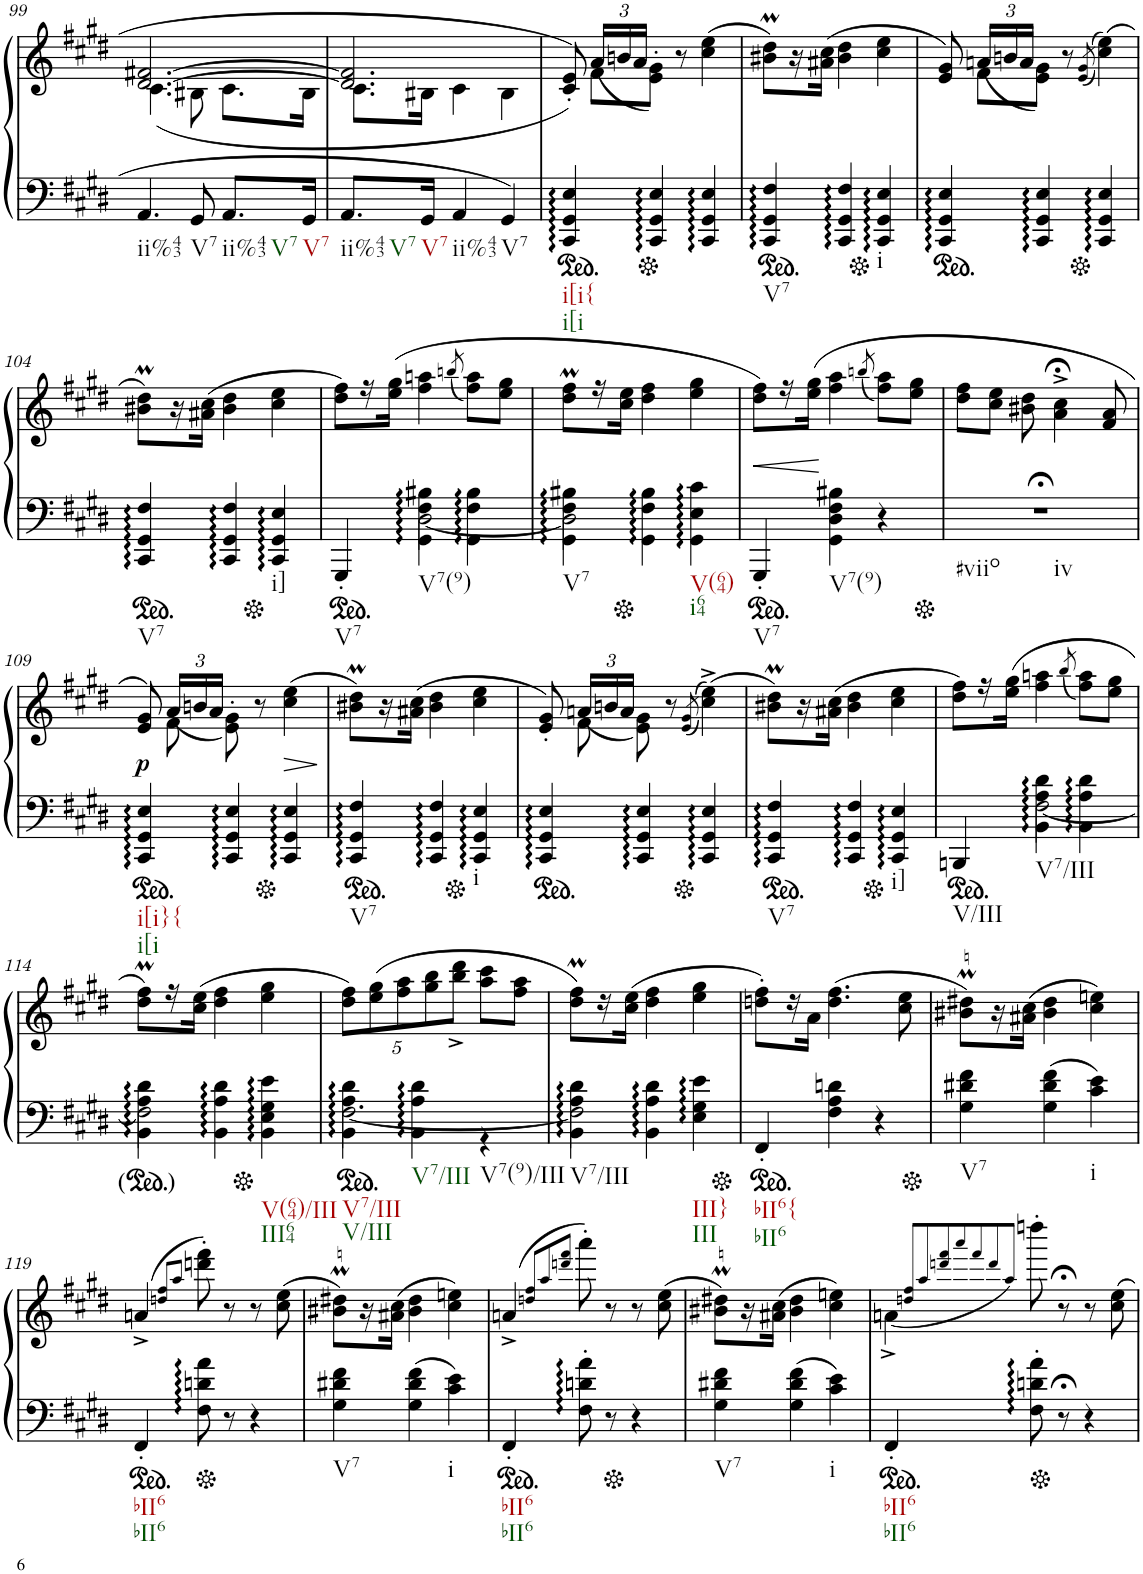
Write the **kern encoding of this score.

**kern	**kern	**dynam
*part2	*part1	*part1
*staff2	*staff1	*staff1
*I"piano	*I"piano	*
*I'Pno	*I'Pno	*
!!LO:PB:g=z
*clefF4	*clefG2	*
*k[f#c#g#d#]	*k[f#c#g#d#]	*
*c#:	*c#:	*
*M3/4	*M3/4	*
=99	=99	=99
*	*^	*
!LO:TX:b:t=ii%43	!	!	!
4.AA/	[2.d#/ [2.f#X/	(4.c#\	.
!LO:TX:b:t=V7	!	!	!
8GG#/	.	8B#X\	.
!LO:TX:b:t=ii%43	!	!	!
!LO:TX:b:t=V7	!	!	!
8.AA/L	.	8.c#\L	.
!LO:TX:b:t=V7	!	!	!
16GG#/Jk	.	16B#\Jk	.
=100	=100	=100	=100
!LO:TX:b:t=ii%43	!	!	!
!LO:TX:b:t=V7	!	!	!
8.AA/L	2.d#/] 2.f#/]	8.c#\L	.
!LO:TX:b:t=V7	!	!	!
16GG#/Jk	.	16B#X\Jk	.
!LO:TX:b:t=ii%43	!	!	!
4AA/	.	4c#\	.
!LO:TX:b:t=V7	!	!	!
4GG#/	.	4B#\	.
=101	=101	=101	=101
*ped	*	*	*
!LO:TX:b:t=i[i{	!	!	!
!LO:TX:b:t=i[i	!	!	!
4CC#/ 4GG#/ 4E/	8c#/' 8e/')	8ryy	.
*	*Xbrackettup	*	*
.	(24a/LL	8f#\L	.
.	24bn/	.	.
.	24a/JJ	.	.
*Xped	*	*	*
4CC#/ 4GG#/ 4E/	8ryy	8e\'> 8g#\'>J)	.
.	8r	4.ryy	.
4CC#/ 4GG#/ 4E/	(4cc#\ 4ee\	.	.
*	*v	*v	*
=102	=102	=102
*ped	*	*
!LO:TX:b:t=V7	!	!
4CC#/ 4GG#/ 4F#/	8b#X\M 8dd#\ML)	.
.	16r	.
.	(16a#X\ 16cc#\JJ	.
4CC#/ 4GG#/ 4F#/	4b#\ 4dd#\	.
*Xped	*	*
!LO:TX:b:t=i	!	!
4CC#/ 4GG#/ 4E/	4cc#\ 4ee\	.
=103	=103	=103
*ped	*	*
*	*^	*
4CC#/ 4GG#/ 4E/	8e/ 8g#/)	8ryy	.
.	(24an/LL	8f#\L	.
.	24bn/	.	.
.	24a/JJ	.	.
4CC#/ 4GG#/ 4E/	8ryy	8e\ 8g#\J)	.
.	8r	4.ryy	.
.	((>8qe/ 8qg#/	.	.
*Xped	*	*	*
4CC#/ 4GG#/ 4E/	(4cc#\ 4ee\))	.	.
*	*v	*v	*
!!LO:LB:g=z
=104	=104	=104
*ped	*	*
!LO:TX:b:t=V7	!	!
4CC#/ 4GG#/ 4F#/	8b#X\M 8dd#\ML)	.
.	16r	.
.	(16a#X\ 16cc#\JJ	.
4CC#/ 4GG#/ 4F#/	4b#\ 4dd#\	.
*Xped	*	*
!LO:TX:b:t=i]	!	!
4CC#/ 4GG#/ 4E/	4cc#\ 4ee\	.
=105	=105	=105
*ped	*	*
*^	*	*
!LO:TX:b:t=V7	!	!	!
4GGG#'/	4ryy	8dd#\ 8ff#\L)	.
.	.	16r	.
.	.	(16ee\ 16gg#\JJ	.
!LO:TX:b:t=V7(9)	!	!	!
[2D#\	4GG#\ 4F#\ 4B#X\	4ff#\ 4aan\	.
.	.	(8qbbn/	.
.	4GG#\ 4F#\ 4B#\	8ff#\ 8aa\L)	.
.	.	8ee\ 8gg#\J	.
=106	=106	=106	=106
!LO:TX:b:t=V7	!	!	!
2D#\]	4GG#\ 4F#\ 4B#X\	8dd#\M 8ff#\ML	.
.	.	16r	.
.	.	16cc#\ 16ee\JJ	.
*Xped	*	*	*
.	4GG#\ 4F#\ 4B#\	4dd#\ 4ff#\	.
!LO:TX:b:t=V(64)	!	!	!
!LO:TX:b:t=i64	!	!	!
4ryy	4GG#\ 4E\ 4c#\	4ee\ 4gg#\	.
*v	*v	*	*
=107	=107	=107
*ped	*	*
*^	*	*
!LO:TX:b:t=V7	!	!	!
!	!	!	!LO:HP:b
*v	*v	*	*
4GGG#'/	8dd#\ 8ff#\L)	<
.	16r	.
.	(16ee\ 16gg#\JJ	.
!LO:TX:b:t=V7(9)	!	!
4GG#\ 4D#\ 4F#\ 4B#X\	4ff#\ 4aa\	[
.	(8qbbn/	.
4r	8ff#\ 8aa\L)	.
.	8ee\ 8gg#\J	.
=108	=108	=108
*Xped	*	*
!LO:TX:b:t=#viio	!	!
!LO:TX:b:t=iv	!	!
2.r;<	8dd#\ 8ff#\L	.
.	8cc#\ 8ee\J	.
.	8b#X\ 8dd#\	.
.	4a\;<^ 4cc#\;<^	.
.	8f#/ 8a/	.
!!LO:LB:g=z
=109	=109	=109
*ped	*	*
*	*^	*
!LO:TX:b:t=i[i}{	!	!	!
!LO:TX:b:t=i[i	!	!	!
!	!	!	!LO:DY:b
4CC#/ 4GG#/ 4E/	8e/ 8g#/)	8ryy	p
.	(24a/LL	8f#\	.
.	24bn/	.	.
.	24a/JJ	.	.
4CC#/ 4GG#/ 4E/	8ryy	8e\'> 8g#\'>)	.
.	8r	4.ryy	.
*Xped	*	*	*
!	!	!	!LO:HP:b
4CC#/ 4GG#/ 4E/	(4cc#\ 4ee\	.	>
*	*v	*v	*
.	.	]
=110	=110	=110
*ped	*	*
!LO:TX:b:t=V7	!	!
4CC#/ 4GG#/ 4F#/	8b#X\M 8dd#\ML)	.
.	16r	.
.	(16a#X\ 16cc#\JJ	.
4CC#/ 4GG#/ 4F#/	4b#\ 4dd#\	.
*Xped	*	*
!LO:TX:b:t=i	!	!
4CC#/ 4GG#/ 4E/	4cc#\ 4ee\	.
=111	=111	=111
*ped	*	*
*	*^	*
4CC#/ 4GG#/ 4E/	8e/' 8g#/')	8ryy	.
.	(24an/LL	8f#\	.
.	24bn/	.	.
.	24a/JJ	.	.
4CC#/ 4GG#/ 4E/	8ryy	8e\ 8g#\)	.
.	8r	4.ryy	.
.	(>(8qe/ 8qg#/	.	.
*Xped	*	*	*
4CC#/ 4GG#/ 4E/	(4cc#\^ 4ee\^))	.	.
*	*v	*v	*
=112	=112	=112
*ped	*	*
!LO:TX:b:t=V7	!	!
4CC#/ 4GG#/ 4F#/	8b#X\M 8dd#\ML)	.
.	16r	.
.	(16a#X\ 16cc#\JJ	.
4CC#/ 4GG#/ 4F#/	4b#\ 4dd#\	.
*Xped	*	*
!LO:TX:b:t=i]	!	!
4CC#/ 4GG#/ 4E/	4cc#\ 4ee\	.
=113	=113	=113
*ped	*	*
*^	*	*
!LO:TX:b:t=V/III	!	!	!
4BBBn/	4ryy	8dd#\ 8ff#\L)	.
.	.	16r	.
.	.	(16ee\ 16gg#\JJ	.
!LO:TX:b:t=V7/III	!	!	!
[2F#\	4BB\ 4A\ 4d#\	4ff#\ 4aan\	.
.	.	(8qbb/	.
.	4BB\ 4A\ 4d#\	8ff#\ 8aa\L)	.
.	.	8ee\ 8gg#\J	.
!!LO:LB:g=z
=114	=114	=114	=114
2F#\]	4BB\ 4A\ 4d#\	8dd#\M 8ff#\ML)	.
.	.	16r	.
.	.	(16cc#\ 16ee\JJ	.
.	4BB\ 4A\ 4d#\	4dd#\ 4ff#\	.
*Xped	*	*	*
!LO:TX:b:t=V(64)/III	!	!	!
!LO:TX:b:t=III64	!	!	!
4ryy	4BB\ 4E\ 4G#\ 4e\	4ee\ 4gg#\	.
=115	=115	=115	=115
*ped	*	*	*
!LO:TX:b:t=V7/III	!	!	!
!LO:TX:b:t=V/III	!	!	!
!LO:TX:b:t=V7/III	!	!	!
!LO:TX:b:t=V7(9)/III	!	!	!
[2.F#\	4BB\ 4A\ 4d#\	10dd#\ 10ff#\L)	.
.	.	(10ee\ 10gg#\	.
.	.	10ff#\ 10aa\	.
.	4BB\ 4A\ 4d#\	.	.
.	.	10gg#\ 10bb\	.
.	.	10bb\^< 10ddd#\^<J	.
.	4r	8aa\ 8ccc#\L	.
.	.	8ff#\ 8aa\J	.
=116	=116	=116	=116
!LO:TX:b:t=V7/III	!	!	!
2F#\]	4BB\ 4A\ 4d#\	8dd#\M 8ff#\ML)	.
.	.	16r	.
.	.	(16cc#\ 16ee\JJ	.
.	4BB\ 4A\ 4d#\	4dd#\ 4ff#\	.
!LO:TX:b:t=III}	!	!	!
!LO:TX:b:t=III	!	!	!
4ryy	4E\ 4G#\ 4e\	4ee\ 4gg#\	.
*v	*v	*	*
=117	=117	=117
*Xped	*	*
*ped	*	*
*^	*	*
!LO:TX:b:t=bII6{	!	!	!
!LO:TX:b:t=bII6	!	!	!
*v	*v	*	*
4FF#'/	8ddn\' 8ff#\'L)	.
.	16r	.
.	16a\JJ	.
4F#\ 4A\ 4dn\	(4.dd\ 4.ff#\	.
4r	.	.
.	8cc#\ 8ee\	.
=118	=118	=118
*Xped	*	*
!LO:TX:b:t=V7	!	!
4G#\ 4d#X\ 4f#\	8b#X\t 8dd#X\tL)	.
.	16r	.
.	(16a#X\ 16cc#\JJ	.
(4G#\ 4d#\ 4f#\	4b#\ 4dd#\	.
!LO:TX:b:t=i	!	!
4c#\ 4e\)	4cc#\ 4een\)	.
!!LO:LB:g=z
=119	=119	=119
*ped	*	*
!LO:TX:b:t=bII6	!	!
!LO:TX:b:t=bII6	!	!
4FF#'/	(4an^/	.
.	8qddn/ 8qff#/L	.
.	8qaa/J	.
8F#\ 8dn\ 8a\	8dddn\' 8fff#\')	.
*Xped	*	*
8r	8r	.
4r	8r	.
.	(8cc#\ 8ee\	.
=120	=120	=120
!LO:TX:b:t=V7	!	!
4G#\ 4d#X\ 4f#\	8b#X\t 8dd#X\tL)	.
.	16r	.
.	(16a#X\ 16cc#\JJ	.
(4G#\ 4d#\ 4f#\	4b#\ 4dd#\	.
!LO:TX:b:t=i	!	!
4c#\ 4e\)	4cc#\ 4een\)	.
=121	=121	=121
*ped	*	*
!LO:TX:b:t=bII6	!	!
!LO:TX:b:t=bII6	!	!
4FF#'/	(4an^/	.
.	8qddn/ 8qff#/L	.
.	8qaa/	.
.	8qdddn/ 8qfff#/J	.
8F#\' 8dn\' 8a\'	8aaa'\)	.
8r	8r	.
*Xped	*	*
4r	8r	.
.	(8cc#\ 8ee\	.
=122	=122	=122
!LO:TX:b:t=V7	!	!
4G#\ 4d#X\ 4f#\	8b#X\t 8dd#X\tL)	.
.	16r	.
.	(16a#X\ 16cc#\JJ	.
(4G#\ 4d#\ 4f#\	4b#\ 4dd#\	.
!LO:TX:b:t=i	!	!
4c#\ 4e\)	4cc#\ 4een\)	.
=123	=123	=123
*ped	*	*
!LO:TX:b:t=bII6	!	!
!LO:TX:b:t=bII6	!	!
4FF#'/	(<4an^<\	.
.	8qddn/ 8qff#/L	.
.	8qaa/	.
.	8qdddn/ 8qfff#/	.
.	8qaaa/	.
.	8qfff#/	.
.	8qddd/	.
.	8qaa/J)	.
8F#\' 8dn\' 8a\'	8ddddn'\	.
*Xped	*	*
8r;<	8r;<	.
4r	8r	.
.	8cc#\ 8ee\	.
=	=	=
*-	*-	*-
